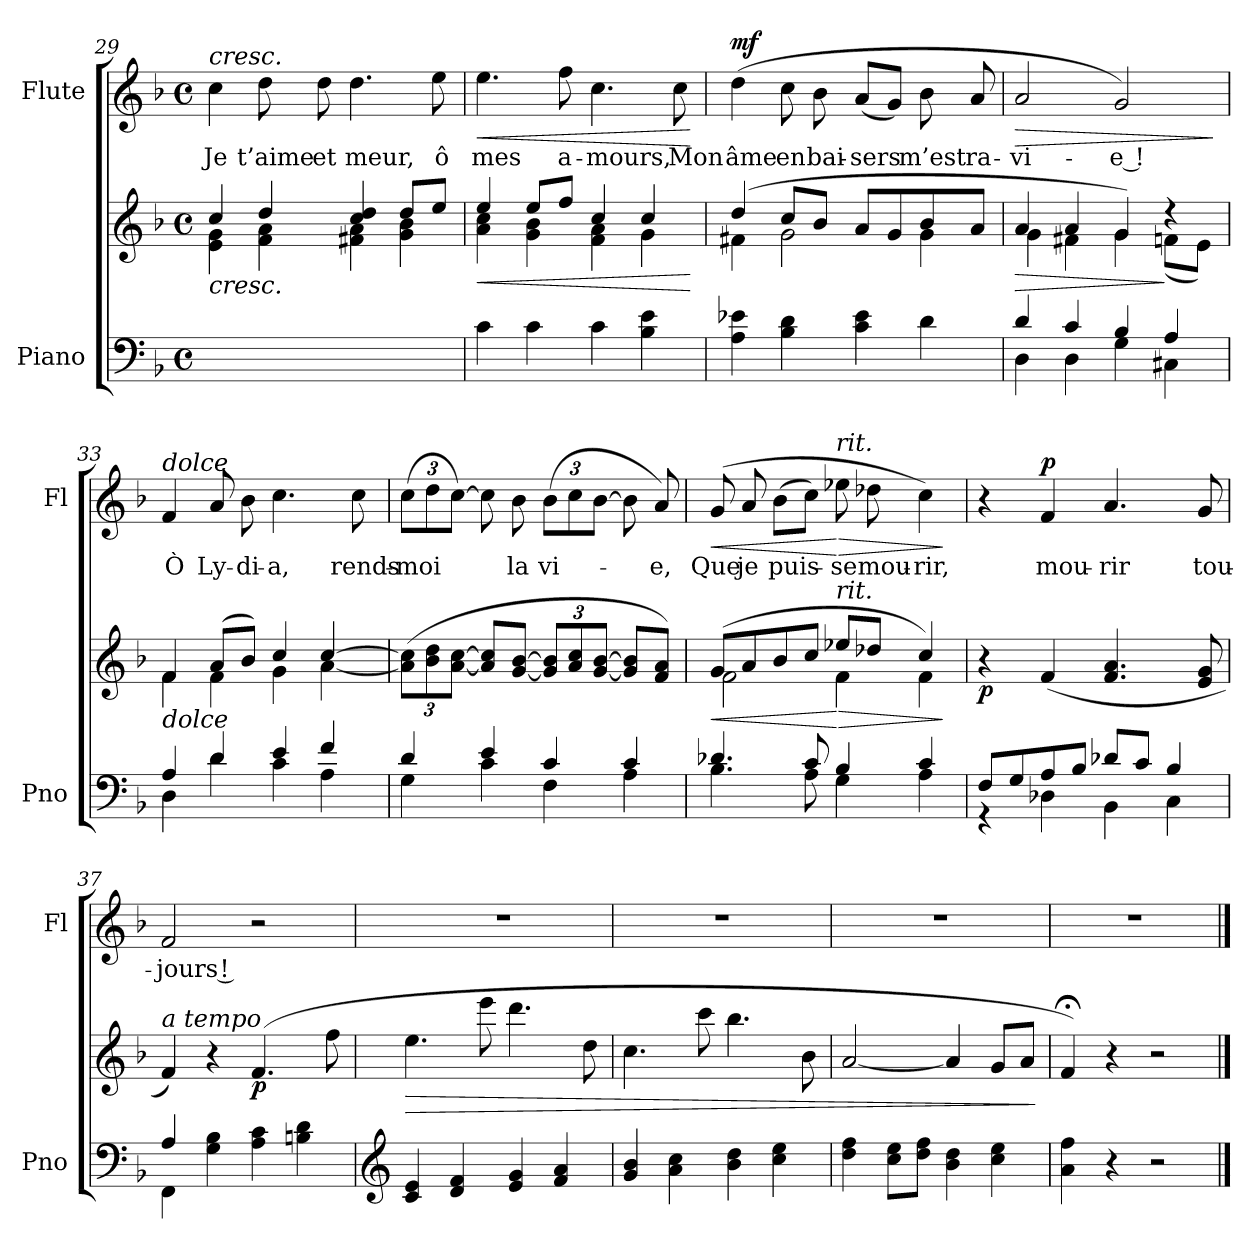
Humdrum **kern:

**kern	**kern	**dynam	**kern	**text	**dynam
*part2	*part2	*part2	*part1	*part1	*part1
*staff3	*staff2	*staff2/3	*staff1	*staff1	*staff1
*I"Piano	*	*	*I"Flute	*	*
*I'Pno	*	*	*I'Fl	*	*
!!LO:PB:g=z
*clefF4	*clefG2	*	*clefG2	*	*
*k[b-]	*k[b-]	*	*k[b-]	*	*
*M4/4	*M4/4	*	*M4/4	*	*
*met(c)	*met(c)	*	*met(c)	*	*
=29	=29	=29	=29	=29	=29
*	*^	*	*	*	*
!	!	!	!	!LO:TX:a:i:t=cresc.	!	!
!	!LO:TX:b:i:t=cresc.	!	!	!	!	!
!	!	!	!	!	!LO:LY:b	!
1ryy	4cc/	4e\ 4g\	.	4cc\	Je	.
!	!	!	!	!	!LO:LY:b	!
.	4dd/	4f\ 4a\	.	8dd\	t’aime	.
!	!	!	!	!	!LO:LY:b	!
.	.	.	.	8dd\	et	.
!	!	!	!	!	!LO:LY:b	!
.	4cc/ 4dd/	4f#X\ 4a\	.	4.dd\	meur,	.
.	8dd/L	4g\ 4b-\	.	.	.	.
!	!	!	!	!	!LO:LY:b	!
.	8ee/J	.	.	8ee\	ô	.
=30	=30	=30	=30	=30	=30	=30
!	!	!	!LO:HP:b	!	!LO:LY:b	!LO:HP:b
4c\	4ee/	4a\ 4cc\	<	4.ee\	mes	<
4c\	8ee/L	4g\ 4b-\	.	.	.	.
!	!	!	!	!	!LO:LY:b	!
.	8ff/J	.	.	8ff\	a-	.
!	!	!	!	!	!LO:LY:b	!
4c\	4cc/	4f\ 4a\	.	4.cc\	-mours,	.
4B-\ 4e\	4cc/	4g\	.	.	.	.
!	!	!	!	!	!LO:LY:b	!
.	.	.	.	8cc\	Mon	.
*	*v	*v	*	*	*	*
.	.	[	.	.	[
=31	=31	=31	=31	=31	=31
*	*^	*	*	*	*
!	!	!	!	!	!LO:LY:b	!LO:DY:a
4A\ 4e-X\	(4dd/	4f#X\	.	(4dd\	âme	mf
!	!	!	!	!	!LO:LY:b	!
4B-\ 4d\	8cc/L	2g\	.	8cc\	en	.
!	!	!	!	!	!LO:LY:b	!
.	8b-/J	.	.	8b-\	bai-	.
!	!	!	!	!	!LO:LY:b	!
4c\ 4e-\	8a/L	.	.	(8a/L	-sers	.
.	8g/	.	.	8g/J)	.	.
!	!	!	!	!	!LO:LY:b	!
4d\	8b-/	4g\	.	8b-\	m’est	.
!	!	!	!	!	!LO:LY:b	!
.	8a/J	.	.	8a/	ra-	.
=32	=32	=32	=32	=32	=32	=32
*^	*	*	*	*	*	*
!	!	!	!	!LO:HP:b	!	!LO:LY:b	!LO:HP:b
4d/	4D\	4a/	4g\	>	2a/	-vi-	>
4c/	4D\	4a/	4f#X\	.	.	.	.
!	!	!	!	!	!	!LO:LY:b	!
4B-/	4G\	4g/)	4g\	.	2g/)	-e !	.
4A/	4C#X\	4r	(8fn\L	]	.	.	.
.	.	.	8e\J)	.	.	.	.
*v	*v	*	*	*	*	*	*
*	*v	*v	*	*	*	*
.	.	.	.	.	]
!!LO:LB:g=z
=33	=33	=33	=33	=33	=33
*^	*^	*	*	*	*
!	!	!	!	!	!LO:TX:a:i:t=dolce	!	!
!	!	!LO:TX:b:i:t=dolce	!	!	!	!	!
!	!	!	!	!	!	!LO:LY:b	!
4A/	4D\	4f/	4f\	.	4f/	Ò	.
!	!	!	!	!	!	!LO:LY:b	!
4d/	4d\	(8a/L	4f\	.	8a/	Ly-	.
!	!	!	!	!	!	!LO:LY:b	!
.	.	8b-/J)	.	.	8b-\	-di-	.
!	!	!	!	!	!	!LO:LY:b	!
4e/	4c\	4cc/	4g\	.	4.cc\	-a,	.
4f/	4A\	[4cc/	[4a\	.	.	.	.
!	!	!	!	!	!	!LO:LY:b	!
.	.	.	.	.	8cc\	rends-	.
*	*	*v	*v	*	*	*	*
=34	=34	=34	=34	=34	=34	=34
*	*	*Xbrackettup	*	*	*	*
!	!	!	!	!	!LO:LY:b	!
4d/	4G\	(>12a\] 12cc\]L	.	(12cc\L	-moi	.
.	.	12b-\ 12dd\	.	12dd\	.	.
.	.	[12a\ [12cc\J	.	[12cc\J)	.	.
4e/	4c\	8a/] 8cc/]L	.	8cc\]	.	.
!	!	!	!	!	!LO:LY:b	!
.	.	[8g/ [8b-/J	.	8b-\	la	.
*	*	*brackettup	*	*	*	*
!	!	!	!	!	!LO:LY:b	!
4c/	4F\	12g/] 12b-/]L	.	(12b-\L	vi-	.
.	.	12a/ 12cc/	.	12cc\	.	.
.	.	[12g/ [12b-/J	.	[12b-\J	.	.
4c/	4A\	8g/] 8b-/]L	.	8b-\]	.	.
!	!	!	!	!	!LO:LY:b	!
.	.	8f/ 8a/J)	.	8a/)	-e,	.
=35	=35	=35	=35	=35	=35	=35
!	!	!	!LO:HP:b	!	!LO:LY:b	!LO:HP:b
*	*	*^	*	*	*	*
4.d-X/	4.B-\	(8g/L	2f\	<	(8g/	Que	<
!	!	!	!	!	!	!LO:LY:b	!
.	.	8a/	.	.	8a/	je	.
!	!	!	!	!	!	!LO:LY:b	!
.	.	8b-/	.	.	(8b-\L	puis-	.
8c/	8A\	8cc/J	.	.	8cc\J)	.	.
!	!	!	!	!	!LO:TX:a:i:t=rit.	!	!
!	!	!LO:TX:a:i:t=rit.	!	!	!	!	!
!	!	!	!	!LO:HP:n=1:b	!	!LO:LY:b	!LO:HP:n=1:b
4B-/	4G\	8ee-X/L	4f\	[ >	8ee-X\	-se	[ >
!	!	!	!	!	!	!LO:LY:b	!
.	.	8dd-X/J	.	.	8dd-X\	mou-	.
!	!	!	!	!	!	!LO:LY:b	!
4c/	4A\	4cc/)	4f\	.	4cc\)	-rir,	.
*v	*v	*	*	*	*	*	*
*	*v	*v	*	*	*	*
.	.	]	.	.	]
=36	=36	=36	=36	=36	=36
*^	*	*	*	*	*
!	!	!	!LO:DY:b	!	!	!
8F/L	4r	4r	p	4r	.	.
8G/	.	.	.	.	.	.
!	!	!	!	!	!LO:LY:b	!LO:DY:a
8A/	4D-X\	(4f/	.	4f/	mou-	p
8B-/J	.	.	.	.	.	.
!	!	!	!	!	!LO:LY:b	!
8d-X/L	4BB-\	4.f/ 4.a/	.	4.a/	-rir	.
8c/J	.	.	.	.	.	.
4B-/	4C\	.	.	.	.	.
!	!	!	!	!	!LO:LY:b	!
.	.	8e/ 8g/	.	8g/	tou-	.
!!LO:LB:g=z
=37	=37	=37	=37	=37	=37	=37
!	!	!LO:TX:a:i:t=a tempo	!	!	!	!
!	!	!	!	!	!LO:LY:b	!
4A/	4FF\	4f/)	.	2f/	-jours !	.
4G\ 4B-\	2.ryy	4r	.	.	.	.
!	!	!	!LO:DY:b	!	!	!
4A\ 4c\	.	(4.f/	p	2r	.	.
4Bn\ 4d\	.	.	.	.	.	.
.	.	8ff\	.	.	.	.
*v	*v	*	*	*	*	*
=38	=38	=38	=38	=38	=38
*clefG2	*	*	*	*	*
!	!	!LO:HP:b	!	!	!
4c/ 4e/	4.ee\	>	1r	.	.
4d/ 4f/	.	.	.	.	.
.	8eee\	.	.	.	.
4e/ 4g/	4.ddd\	.	.	.	.
4f/ 4a/	.	.	.	.	.
.	8dd\	.	.	.	.
=39	=39	=39	=39	=39	=39
4g/ 4b-/	4.cc\	.	1r	.	.
4a\ 4cc\	.	.	.	.	.
.	8ccc\	.	.	.	.
4b-\ 4dd\	4.bb-\	.	.	.	.
4cc\ 4ee\	.	.	.	.	.
.	8b-\	.	.	.	.
=40	=40	=40	=40	=40	=40
4dd\ 4ff\	[2a/	.	1r	.	.
8cc\ 8ee\L	.	.	.	.	.
8dd\ 8ff\J	.	.	.	.	.
4b-\ 4dd\	4a/]	.	.	.	.
4cc\ 4ee\	8g/L	.	.	.	.
.	8a/J	.	.	.	.
.	.	]	.	.	.
=41	=41	=41	=41	=41	=41
4a\ 4ff\	4f;</)	.	1r	.	.
4r	4r	.	.	.	.
2r	2r	.	.	.	.
==	==	==	==	==	==
*-	*-	*-	*-	*-	*-
